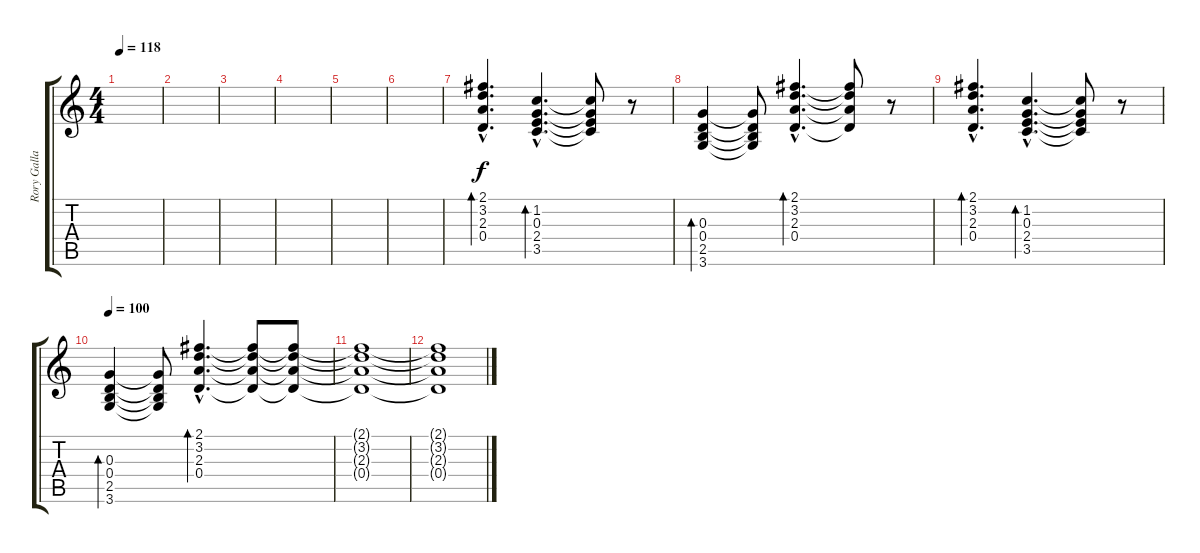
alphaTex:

\track ("Rory Gallagher (For Sound)" "Rory Galla") {instrument electricguitarclean}
\staff {score tabs}
\tuning (E4 B3 G3 D3 A2 E2) {hide}
\ts (4 4)
\tempo 118
\clef g2
\ks c
|
|
|
|
|
|
(2.1{hac} 3.2{hac} 2.3{hac} 0.4{hac}).4{d bd 120 volume 11} (1.2{hac} 0.3{hac} 2.4{hac} 3.5{hac}).4{d bd 120} (1.2{t} 0.3{t} 2.4{t} 3.5{t}).8 r.8 |
(0.3 0.4 2.5 3.6).4{bd 120} (0.3{t} 0.4{t} 2.5{t} 3.6{t}).8 (2.1{hac} 3.2{hac} 2.3{hac} 0.4{hac}).4{d bd 120} (2.1{t} 3.2{t} 2.3{t} 0.4{t}).8 r.8 |
(2.1{hac} 3.2{hac} 2.3{hac} 0.4{hac}).4{d bd 120} (1.2{hac} 0.3{hac} 2.4{hac} 3.5{hac}).4{d bd 120} (1.2{t} 0.3{t} 2.4{t} 3.5{t}).8 r.8 |
\tempo 100
(0.3 0.4 2.5 3.6).4{bd 120} (0.3{t} 0.4{t} 2.5{t} 3.6{t}).8 (2.1{hac} 3.2{hac} 2.3{hac} 0.4{hac}).4{d bd 120 volume 3} (2.1{t} 3.2{t} 2.3{t} 0.4{t}).8 (2.1{t} 3.2{t} 2.3{t} 0.4{t}).8 |
(2.1{t} 3.2{t} 2.3{t} 0.4{t}).1 |
(2.1{t} 3.2{t} 2.3{t} 0.4{t}).1
